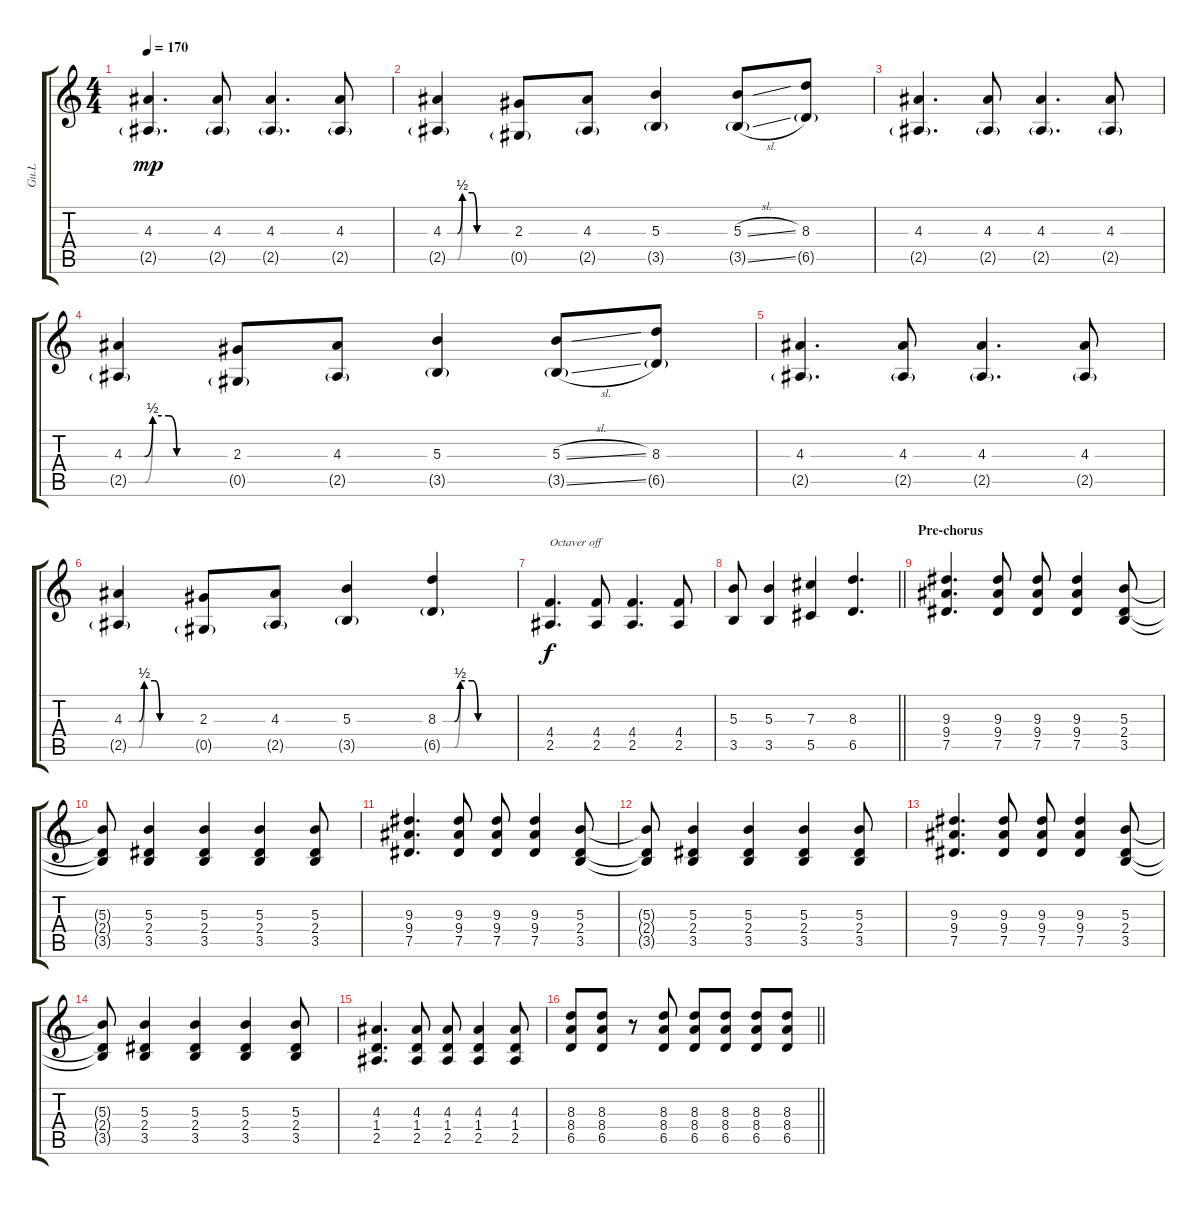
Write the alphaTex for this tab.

\track ("Gu.L" "Gu.L") {instrument distortionguitar}
\staff {score tabs}
\tuning (Eb4 Bb3 Gb3 Db3 Ab2 Db2) {hide}
\ts (4 4)
\tempo 170
\clef g2
\ks c
(4.3 2.5{g}).4{d dy mp} (4.3 2.5{g}).8 (4.3 2.5{g}).4{d} (4.3 2.5{g}).8 |
(4.3{be (custom 0 0 10 0 15 2 25 2 30 0 60 0)} 2.5{be (custom 0 0 10 0 15 2 25 2 30 0 60 0) g}).4 (2.3 0.5{g}).8 (4.3 2.5{g}).8 (5.3 3.5{g}).4 (5.3{sl} 3.5{sl g}).8 (8.3 6.5{g}).8 |
(4.3 2.5{g}).4{d} (4.3 2.5{g}).8 (4.3 2.5{g}).4{d} (4.3 2.5{g}).8 |
(4.3{be (custom 0 0 10 0 15 2 25 2 30 0 60 0)} 2.5{be (custom 0 0 10 0 15 2 25 2 30 0 60 0) g}).4 (2.3 0.5{g}).8 (4.3 2.5{g}).8 (5.3 3.5{g}).4 (5.3{sl} 3.5{sl g}).8 (8.3 6.5{g}).8 |
(4.3 2.5{g}).4{d} (4.3 2.5{g}).8 (4.3 2.5{g}).4{d} (4.3 2.5{g}).8 |
(4.3{be (custom 0 0 10 0 15 2 25 2 30 0 60 0)} 2.5{be (custom 0 0 10 0 15 2 25 2 30 0 60 0) g}).4 (2.3 0.5{g}).8 (4.3 2.5{g}).8 (5.3 3.5{g}).4 (8.3{be (custom 0 0 10 0 15 2 25 2 30 0 60 0)} 6.5{be (custom 0 0 10 0 15 2 25 2 30 0 60 0) g}).4 |
(4.4 2.5).4{d txt "Octaver off" dy f} (4.4 2.5).8 (4.4 2.5).4{d} (4.4 2.5).8 |
\barLineRight lightlight
(5.3 3.5).8 (5.3 3.5).4 (7.3 5.5).4 (8.3 6.5).4{d} |
\section ("" "Pre-chorus")
(9.3 9.4 7.5).4{d} (9.3 9.4 7.5).8 (9.3 9.4 7.5).8 (9.3 9.4 7.5).4 (5.3 2.4 3.5).8 |
(5.3{t} 2.4{t} 3.5{t}).8 (5.3 2.4 3.5).4 (5.3 2.4 3.5).4 (5.3 2.4 3.5).4 (5.3 2.4 3.5).8 |
(9.3 9.4 7.5).4{d} (9.3 9.4 7.5).8 (9.3 9.4 7.5).8 (9.3 9.4 7.5).4 (5.3 2.4 3.5).8 |
(5.3{t} 2.4{t} 3.5{t}).8 (5.3 2.4 3.5).4 (5.3 2.4 3.5).4 (5.3 2.4 3.5).4 (5.3 2.4 3.5).8 |
(9.3 9.4 7.5).4{d} (9.3 9.4 7.5).8 (9.3 9.4 7.5).8 (9.3 9.4 7.5).4 (5.3 2.4 3.5).8 |
(5.3{t} 2.4{t} 3.5{t}).8 (5.3 2.4 3.5).4 (5.3 2.4 3.5).4 (5.3 2.4 3.5).4 (5.3 2.4 3.5).8 |
(4.3 1.4 2.5).4{d} (4.3 1.4 2.5).8 (4.3 1.4 2.5).8 (4.3 1.4 2.5).4 (4.3 1.4 2.5).8 |
\barLineRight lightlight
(8.3 8.4 6.5).8 (8.3 8.4 6.5).8 r.8 (8.3 8.4 6.5).8 (8.3 8.4 6.5).8 (8.3 8.4 6.5).8 (8.3 8.4 6.5).8 (8.3 8.4 6.5).8
